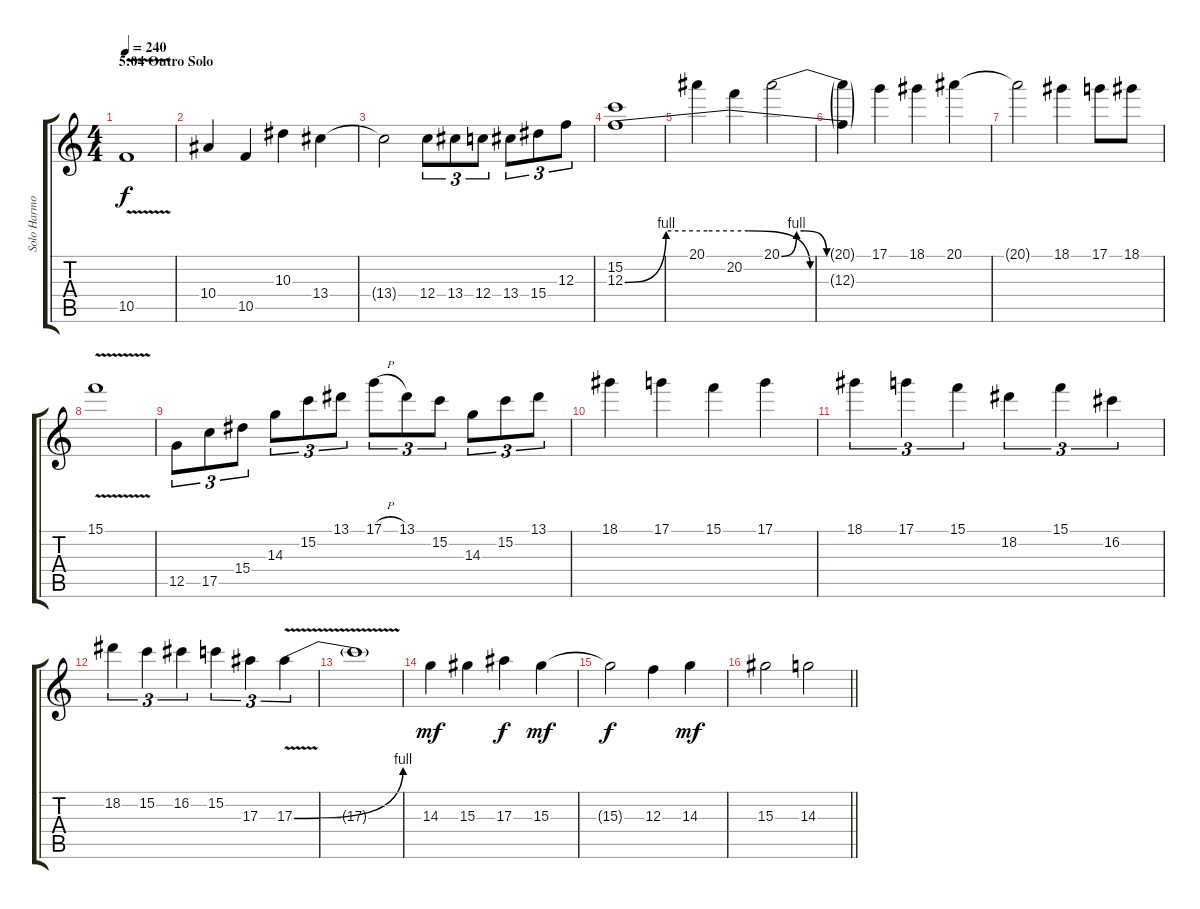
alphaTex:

\track ("Solo Harmonized" "Solo Harmo") {instrument distortionguitar}
\staff {score tabs}
\tuning (D4 A3 F3 C3 G2 C2) {hide}
\ts (4 4)
\section ("" "5:04 Outro Solo")
\tempo 240
\clef g2
\ks c
10.5{v}.1{dy f volume 11 balance 16} |
10.4.4 10.5.4 10.3.4 13.4.4 |
13.4{t}.2 12.4.8{tu (3 2)} 13.4.8{tu (3 2)} 12.4.8{tu (3 2)} 13.4.8{tu (3 2)} 15.4.8{tu (3 2)} 12.3.8{tu (3 2)} |
(15.2 12.3{be (custom 0 0 10 4 20 4 30 4 45 0 60 0)}).1 |
20.1.4 20.2.4 20.1{be (custom 0 0 10 4 15 4 30 0 60 0)}.2 |
(20.1{t} 12.3{t}).4 17.1.4 18.1.4 20.1.4 |
20.1{t}.2 18.1.4 17.1.8 18.1.8 |
15.1{v}.1 |
12.5.8{tu (3 2)} 17.5.8{tu (3 2)} 15.4.8{tu (3 2)} 14.3.8{tu (3 2)} 15.2.8{tu (3 2)} 13.1.8{tu (3 2)} 17.1{h}.8{tu (3 2)} 13.1.8{tu (3 2)} 15.2.8{tu (3 2)} 14.3.8{tu (3 2)} 15.2.8{tu (3 2)} 13.1.8{tu (3 2)} |
18.1.4 17.1.4 15.1.4 17.1.4 |
18.1.4{tu (3 2)} 17.1.4{tu (3 2)} 15.1.4{tu (3 2)} 18.2.4{tu (3 2)} 15.1.4{tu (3 2)} 16.2.4{tu (3 2)} |
18.2.4{tu (3 2)} 15.2.4{tu (3 2)} 16.2.4{tu (3 2)} 15.2.4{tu (3 2)} 17.3.4{tu (3 2)} 17.3{be (bend 0 0 60 4) v}.4{tu (3 2)} |
17.3{t}.1 |
14.3.4{dy mf} 15.3.4 17.3.4{dy f} 15.3.4{dy mf} |
15.3{t}.2{dy f} 12.3.4 14.3.4{dy mf} |
\barLineRight lightlight
15.3.2 14.3.2
